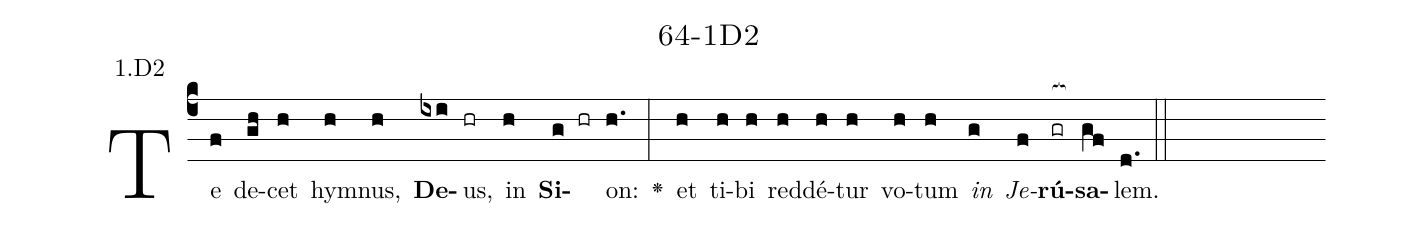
name: 64-1D2;
annotation: 1.D2;
%%
(c4)Te(f) de(gh)cet(h) hym(h)nus,(h) <b>De</b>(ixi)us,(hr) in(h) <b>Si</b>(g hr)on:(h.) <v>\greheightstar</v>(:) et(h) ti(h)bi(h) red(h)dé(h)tur(h) vo(h)tum(h) <i>in</i>(g) <i>Je</i>(f)<b>rú</b>(gr[ocb:1{])<b>sa</b>(gf[ocb:0}])lem.(d.) (::)


%E(h) u(h) o(g) u(f) a(gf) e.(d.) (::)
